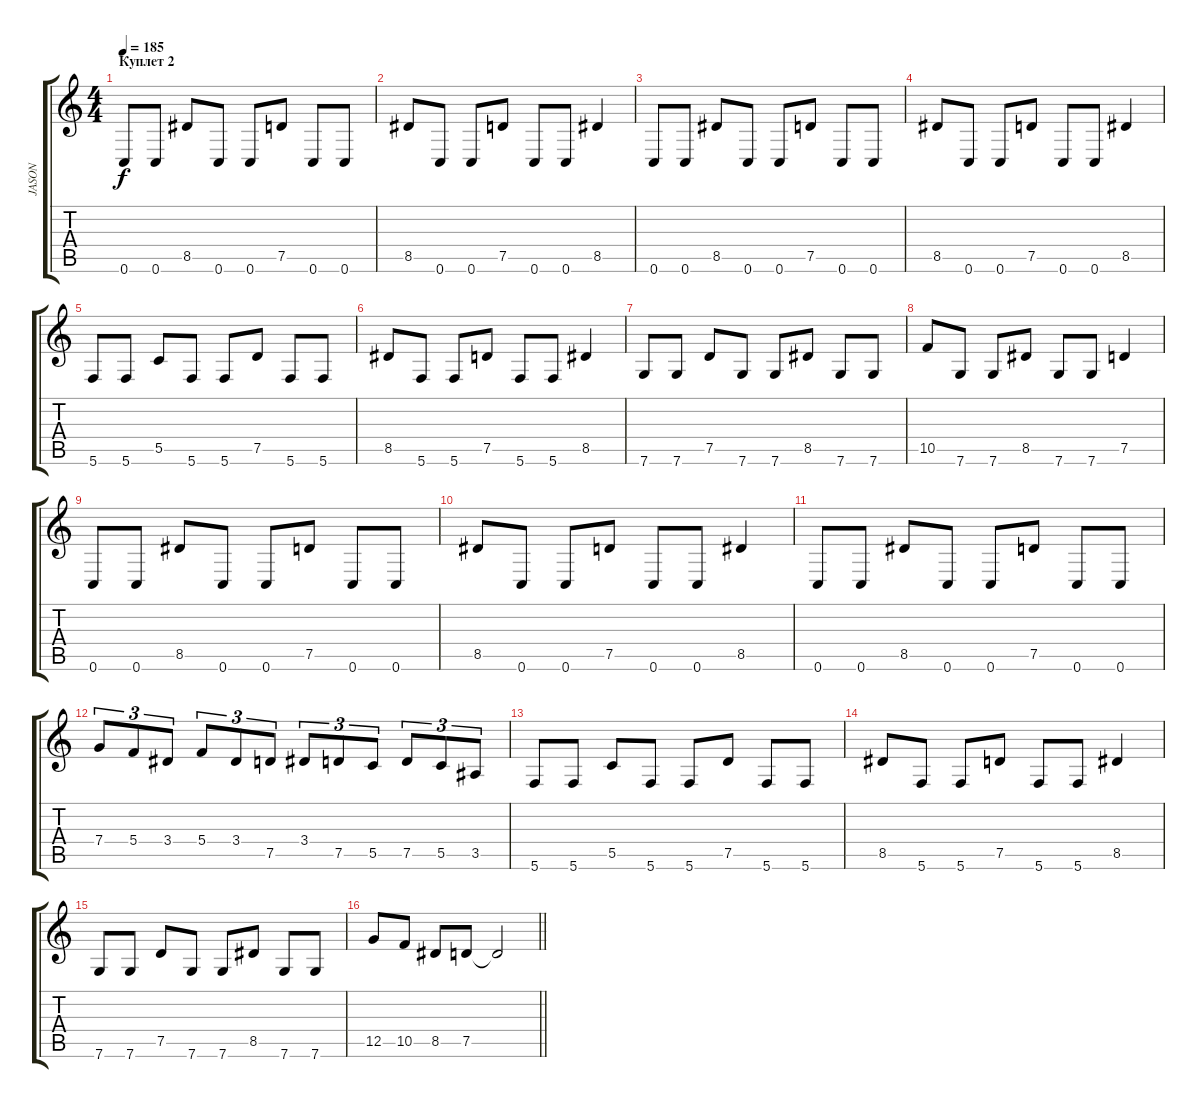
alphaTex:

\track ("JASON" "JASON") {instrument distortionguitar}
\staff {score tabs}
\tuning (D4 A3 F3 C3 G2 C2) {hide}
\ts (4 4)
\section ("" "Куплет 2")
\tempo 185
\clef g2
\ks c
0.6.8{dy f} 0.6.8 8.5.8 0.6.8 0.6.8 7.5.8 0.6.8 0.6.8 |
8.5.8 0.6.8 0.6.8 7.5.8 0.6.8 0.6.8 8.5.4 |
0.6.8 0.6.8 8.5.8 0.6.8 0.6.8 7.5.8 0.6.8 0.6.8 |
8.5.8 0.6.8 0.6.8 7.5.8 0.6.8 0.6.8 8.5.4 |
5.6.8 5.6.8 5.5.8 5.6.8 5.6.8 7.5.8 5.6.8 5.6.8 |
8.5.8 5.6.8 5.6.8 7.5.8 5.6.8 5.6.8 8.5.4 |
7.6.8 7.6.8 7.5.8 7.6.8 7.6.8 8.5.8 7.6.8 7.6.8 |
10.5.8 7.6.8 7.6.8 8.5.8 7.6.8 7.6.8 7.5.4 |
0.6.8 0.6.8 8.5.8 0.6.8 0.6.8 7.5.8 0.6.8 0.6.8 |
8.5.8 0.6.8 0.6.8 7.5.8 0.6.8 0.6.8 8.5.4 |
0.6.8 0.6.8 8.5.8 0.6.8 0.6.8 7.5.8 0.6.8 0.6.8 |
7.4.8{tu (3 2)} 5.4.8{tu (3 2)} 3.4.8{tu (3 2)} 5.4.8{tu (3 2)} 3.4.8{tu (3 2)} 7.5.8{tu (3 2)} 3.4.8{tu (3 2)} 7.5.8{tu (3 2)} 5.5.8{tu (3 2)} 7.5.8{tu (3 2)} 5.5.8{tu (3 2)} 3.5.8{tu (3 2)} |
5.6.8 5.6.8 5.5.8 5.6.8 5.6.8 7.5.8 5.6.8 5.6.8 |
8.5.8 5.6.8 5.6.8 7.5.8 5.6.8 5.6.8 8.5.4 |
7.6.8 7.6.8 7.5.8 7.6.8 7.6.8 8.5.8 7.6.8 7.6.8 |
\barLineRight lightlight
12.5.8 10.5.8 8.5.8 7.5.8 7.5{t}.2
